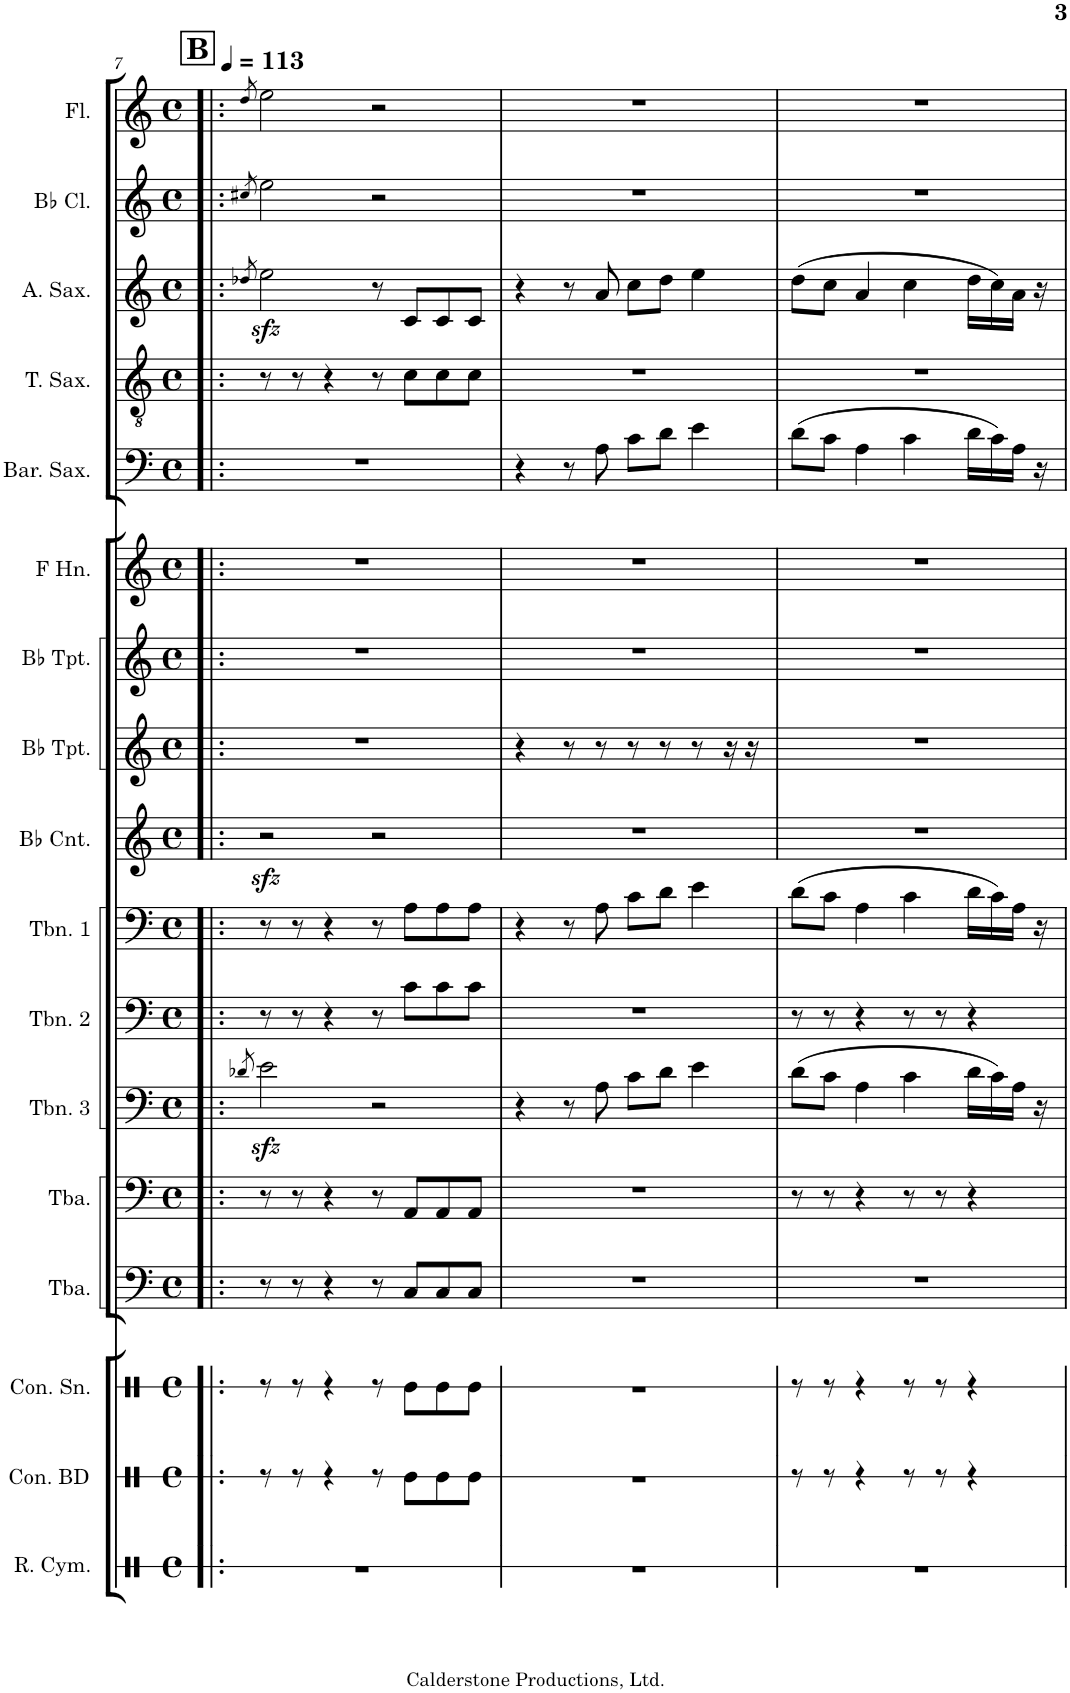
**kern	**kern	**kern	**kern	**kern	**kern	**kern	**kern	**kern	**dynam	**kern	**kern	**kern	**kern	**kern	**kern	**kern	**kern
*part17	*part16	*part15	*part14	*part13	*part12	*part11	*part10	*part9	*part9	*part8	*part7	*part6	*part5	*part4	*part3	*part2	*part1
*staff17	*staff16	*staff15	*staff14	*staff13	*staff12	*staff11	*staff10	*staff9	*staff9	*staff8	*staff7	*staff6	*staff5	*staff4	*staff3	*staff2	*staff1
*I"Ride Cymbal	*I"Concert Bass Drum	*I"Concert Snare Drum	*I"Tuba -2	*I"Tuba-1	*I"Trombone 3	*I"Trombone 2	*I"Trombone 1	*I"Bb Cornet	*	*I"Bb Trumpet	*I"Bb Trumpet	*I"Horn in F	*I"Baritone Saxophone	*I"Tenor Saxophone	*I"Alto Saxophone	*I"Bb Clarinet	*I"Flute
*I'R. Cym.	*I'Con. BD	*I'Con. Sn.	*I'Tba.	*I'Tba.	*I'Tbn. 3	*I'Tbn. 2	*I'Tbn. 1	*I'Bb Cnt.	*	*I'Bb Tpt.	*I'Bb Tpt.	*	*I'Bar. Sax.	*I'T. Sax.	*I'A. Sax.	*I'Bb Cl.	*I'Fl.
!!LO:PB:g=z
*clefX	*clefX	*clefX	*clefF4	*clefF4	*clefF4	*clefF4	*clefF4	*clefG2	*	*clefG2	*clefG2	*clefG2	*clefF4	*clefGv2	*clefG2	*clefG2	*clefG2
*	*	*	*	*	*	*	*	*ITrd1c2	*	*ITrd1c2	*ITrd1c2	*ITrd4c7	*ITrd12c21	*ITrd8c14	*ITrd5c9	*ITrd1c2	*ITrd4c7
*k[]	*k[]	*k[]	*k[]	*k[]	*k[]	*k[]	*k[]	*k[]	*	*k[]	*k[]	*k[]	*k[]	*k[]	*k[]	*k[]	*k[]
*M4/4	*M4/4	*M4/4	*M4/4	*M4/4	*M4/4	*M4/4	*M4/4	*M4/4	*	*M4/4	*M4/4	*M4/4	*M4/4	*M4/4	*M4/4	*M4/4	*M4/4
*met(c)	*met(c)	*met(c)	*met(c)	*met(c)	*met(c)	*met(c)	*met(c)	*met(c)	*	*met(c)	*met(c)	*met(c)	*met(c)	*met(c)	*met(c)	*met(c)	*met(c)
*MM113	*MM113	*MM113	*MM113	*MM113	*MM113	*MM113	*MM113	*MM113	*	*MM113	*MM113	*MM113	*MM113	*MM113	*MM113	*MM113	*MM113
!!LO:REH:place=s1:a:B:cj:fs=14:t=B
=7!|:	=7!|:	=7!|:	=7!|:	=7!|:	=7!|:	=7!|:	=7!|:	=7!|:	=7!|:	=7!|:	=7!|:	=7!|:	=7!|:	=7!|:	=7!|:	=7!|:	=7!|:
.	.	.	.	.	8qd-X/	.	.	.	.	.	.	.	.	.	8qdd-X/	8qcc#X/	8qdd/
!	!	!	!	!	!	!	!	!	!LO:DY:b	!	!	!	!	!	!	!	!
1r	8r	8r	8r	8r	2ezz<\	8r	8r	2r	sfz	1r	1r	1r	1r	8r	2eezz<\	2ee\	2ee\
.	8r	8r	8r	8r	.	8r	8r	.	.	.	.	.	.	8r	.	.	.
.	4r	4r	4r	4r	.	4r	4r	.	.	.	.	.	.	4r	.	.	.
.	8r	8r	8r	8r	2r	8r	8r	2r	.	.	.	.	.	8r	8r	2r	2r
.	8Re\L	8Re\L	8C/L	8AA/L	.	8c\L	8A\L	.	.	.	.	.	.	8c\L	8c/L	.	.
.	8Re\	8Re\	8C/	8AA/	.	8c\	8A\	.	.	.	.	.	.	8c\	8c/	.	.
.	8Re\J	8Re\J	8C/J	8AA/J	.	8c\J	8A\J	.	.	.	.	.	.	8c\J	8c/J	.	.
=8	=8	=8	=8	=8	=8	=8	=8	=8	=8	=8	=8	=8	=8	=8	=8	=8	=8
1r	1r	1r	1r	1r	4r	1r	4r	1r	.	4r	1r	1r	4r	1r	4r	1r	1r
.	.	.	.	.	8r	.	8r	.	.	8r	.	.	8r	.	8r	.	.
.	.	.	.	.	8A\	.	8A\	.	.	8r	.	.	8A\	.	8a/	.	.
.	.	.	.	.	8c\L	.	8c\L	.	.	8r	.	.	8c\L	.	8cc\L	.	.
.	.	.	.	.	8d\J	.	8d\J	.	.	8r	.	.	8d\J	.	8dd\J	.	.
.	.	.	.	.	4e\	.	4e\	.	.	8r	.	.	4e\	.	4ee\	.	.
.	.	.	.	.	.	.	.	.	.	16r	.	.	.	.	.	.	.
.	.	.	.	.	.	.	.	.	.	16r	.	.	.	.	.	.	.
=9	=9	=9	=9	=9	=9	=9	=9	=9	=9	=9	=9	=9	=9	=9	=9	=9	=9
1r	8r	8r	1r	8r	(8d\L	8r	(8d\L	1r	.	1r	1r	1r	(8d\L	1r	(8dd\L	1r	1r
.	8r	8r	.	8r	8c\J	8r	8c\J	.	.	.	.	.	8c\J	.	8cc\J	.	.
.	4r	4r	.	4r	4A\	4r	4A\	.	.	.	.	.	4A\	.	4a/	.	.
.	8r	8r	.	8r	4c\	8r	4c\	.	.	.	.	.	4c\	.	4cc\	.	.
.	8r	8r	.	8r	.	8r	.	.	.	.	.	.	.	.	.	.	.
.	4r	4r	.	4r	16d\LL	4r	16d\LL	.	.	.	.	.	16d\LL	.	16dd\LL	.	.
.	.	.	.	.	16c\)	.	16c\)	.	.	.	.	.	16c\)	.	16cc\)	.	.
.	.	.	.	.	16A\JJ	.	16A\JJ	.	.	.	.	.	16A\JJ	.	16a\JJ	.	.
.	.	.	.	.	16r	.	16r	.	.	.	.	.	16r	.	16r	.	.
=	=	=	=	=	=	=	=	=	=	=	=	=	=	=	=	=	=
*-	*-	*-	*-	*-	*-	*-	*-	*-	*-	*-	*-	*-	*-	*-	*-	*-	*-
